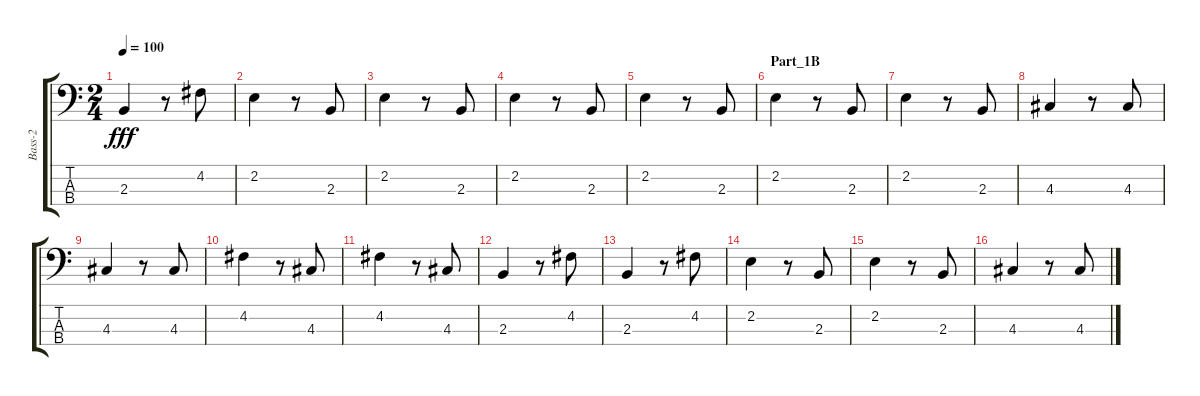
\track ("Bass-2" "Bass-2") {instrument electricguitarmuted}
\staff {score tabs}
\tuning (G2 D2 A1 E1) {hide}
\ts (2 4)
\tempo 100
\clef f4
\ks c
2.3.4{dy fff} r.8 4.2.8 |
2.2.4 r.8 2.3.8 |
2.2.4 r.8 2.3.8 |
2.2.4 r.8 2.3.8 |
2.2.4 r.8 2.3.8 |
\section ("" "Part_1B")
2.2.4 r.8 2.3.8 |
2.2.4 r.8 2.3.8 |
4.3.4 r.8 4.3.8 |
4.3.4 r.8 4.3.8 |
4.2.4 r.8 4.3.8 |
4.2.4 r.8 4.3.8 |
2.3.4 r.8 4.2.8 |
2.3.4 r.8 4.2.8 |
2.2.4 r.8 2.3.8 |
2.2.4 r.8 2.3.8 |
4.3.4 r.8 4.3.8
